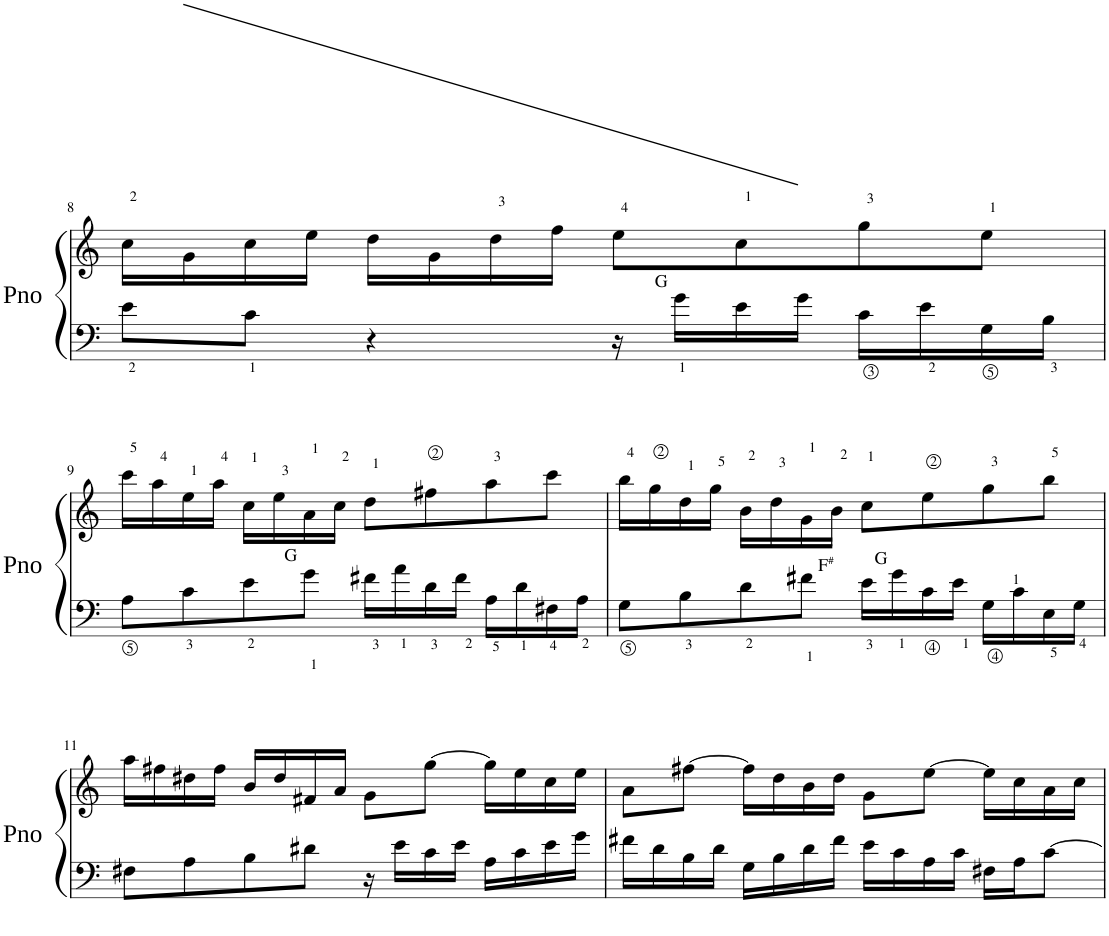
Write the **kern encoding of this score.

**kern	**kern
*part1	*part1
*staff2	*staff1
*I"Piano	*
*I'Pno	*
!!LO:PB:g=z
*clefF4	*clefG2
*k[]	*k[]
*M4/4	*M4/4
*met(c)	*met(c)
=8	=8
8e\L	16cc\LL
.	16g\
8c\J	16cc\
.	16ee\JJ
4r	16dd\LL
.	16g\
.	16dd\
.	16ff\JJ
16r	8ee\L
!LO:TX:a:t=G	!
16g\LL	.
16e\	8cc\
16g\JJ	.
16c\LL	8gg\
16e\	.
16G\	8ee\J
16B\JJ	.
!!LO:LB:g=z
=9	=9
8A\L	16ccc\LL
.	16aa\
8c\	16ee\
.	16aa\JJ
8e\	16cc\LL
.	16ee\
!LO:TX:a:t=G	!
8g<\J	16a\
.	16cc\JJ
16f#X\LL	8dd\L
16a\	.
16d\	8ff#X\
16f#\JJ	.
16A\LL	8aa\
16d\	.
16F#X\	8ccc\J
16A\JJ	.
=10	=10
8G\L	16bb\LL
.	16gg\
8B\	16dd\
.	16gg\JJ
8d\	16b\LL
.	16dd\
!LO:TX:a:t=F	!
!LO:TX:a:t=#	!
8f#X<\J	16g\
.	16b\JJ
16e\LL	8cc\L
!LO:TX:a:t=G	!
16g\	.
16c\	8ee\
16e\JJ	.
16G\LL	8gg\
16c\	.
16E\	8bb\J
16G\JJ	.
!!LO:LB:g=z
=11	=11
8F#X\L	16aa\LL
.	16ff#X\
8A\	16dd#X\
.	16ff#\JJ
8B\	16b/LL
.	16dd#/
8d#X\J	16f#X/
.	16a/JJ
16r	8g\L
16e\LL	.
16c\	[8gg\J
16e\JJ	.
16A\LL	16gg\LL]
16c\	16ee\
16e\	16cc\
16g\JJ	16ee\JJ
=12	=12
16f#X\LL	8a\L
16d\	.
16B\	[8ff#X\J
16d\JJ	.
16G\LL	16ff#\LL]
16B\	16dd\
16d\	16b\
16f#\JJ	16dd\JJ
16e\LL	8g\L
16c\	.
16A\	[8ee\J
16c\JJ	.
16F#X\LL	16ee\LL]
16A\J	16cc\
[8c\J	16a\
.	16cc\JJ
=	=
*-	*-
